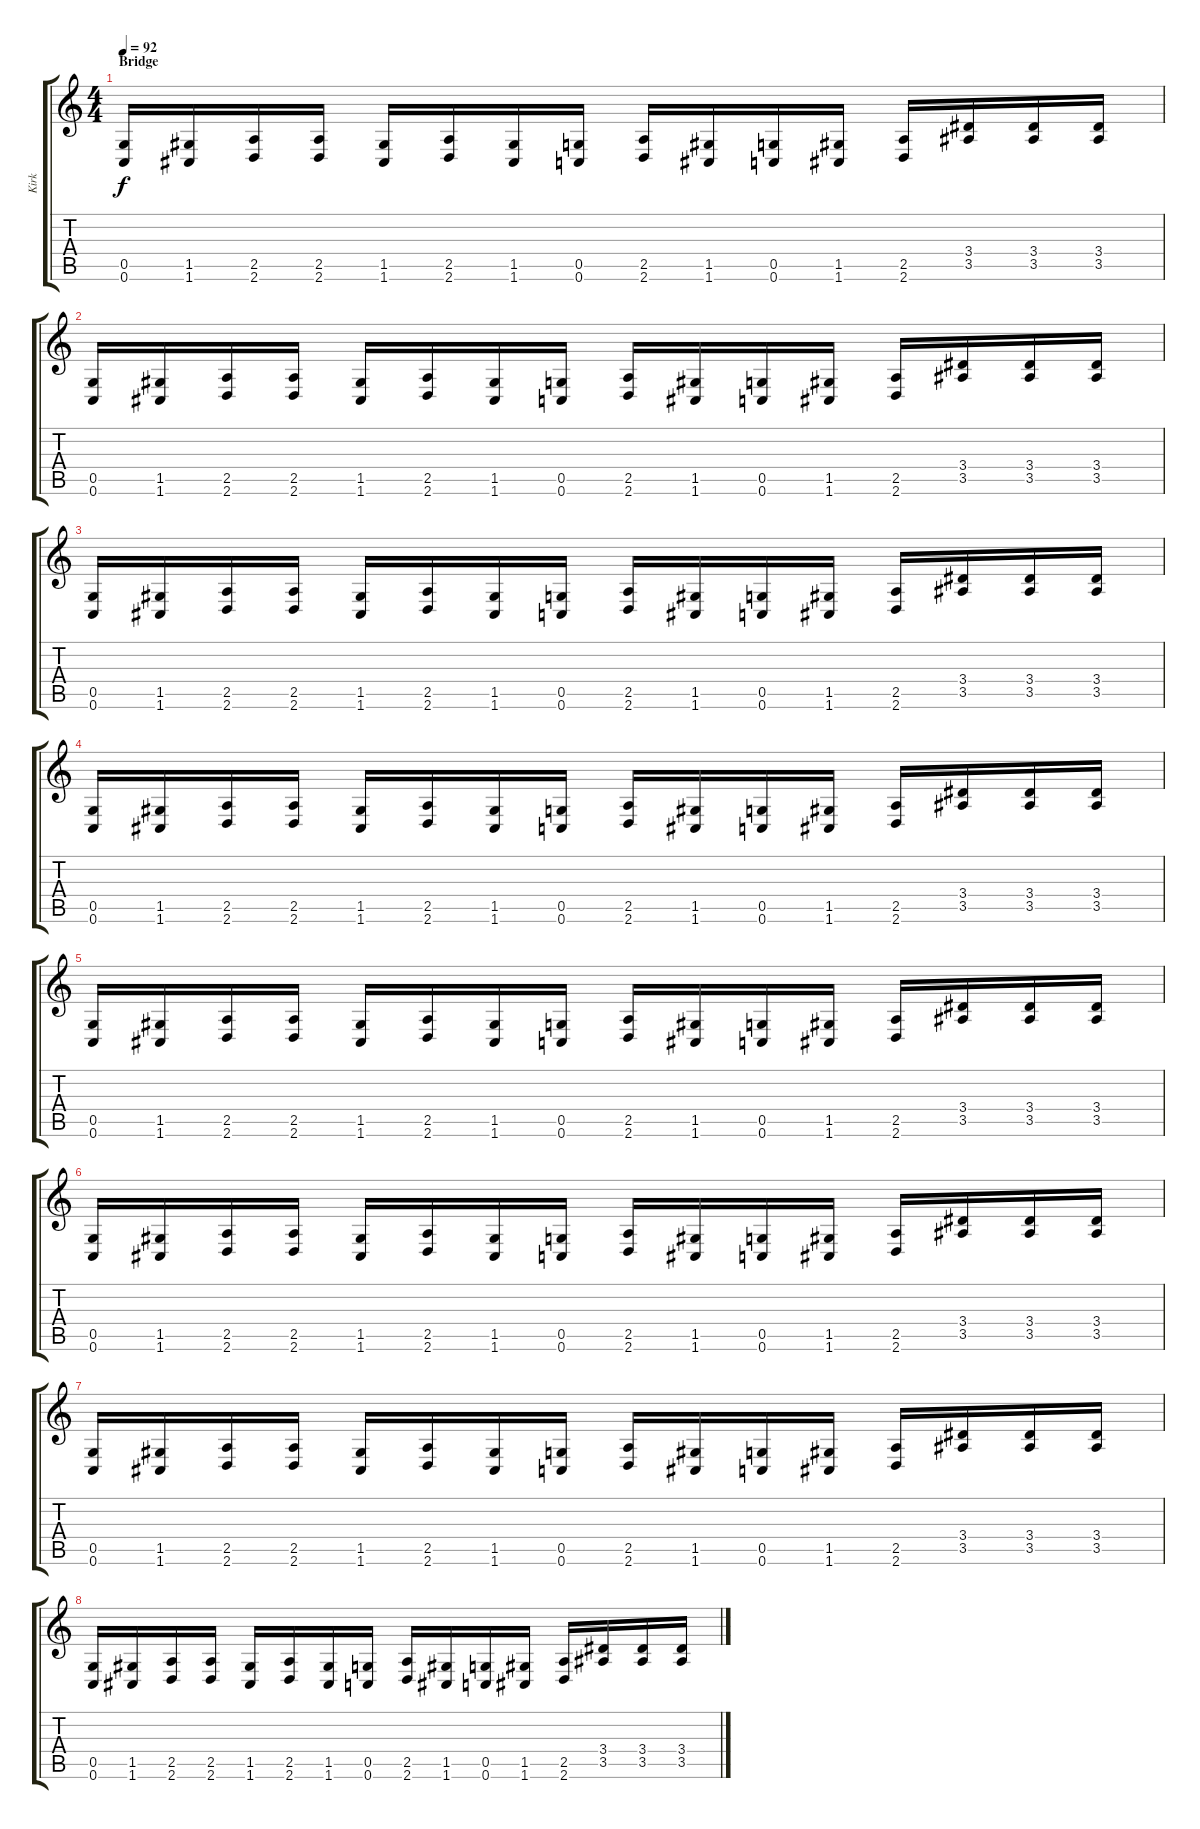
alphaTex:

\track ("Kirk" "Kirk") {instrument distortionguitar}
\staff {score tabs}
\tuning (D4 A3 F3 C3 G2 C2) {hide}
\ts (4 4)
\section ("" "Bridge")
\tempo 92
\clef g2
\ks c
(0.5 0.6).16{dy f} (1.5 1.6).16 (2.5 2.6).16 (2.5 2.6).16 (1.5 1.6).16 (2.5 2.6).16 (1.5 1.6).16 (0.5 0.6).16 (2.5 2.6).16 (1.5 1.6).16 (0.5 0.6).16 (1.5 1.6).16 (2.5 2.6).16 (3.4 3.5).16 (3.4 3.5).16 (3.4 3.5).16 |
(0.5 0.6).16 (1.5 1.6).16 (2.5 2.6).16 (2.5 2.6).16 (1.5 1.6).16 (2.5 2.6).16 (1.5 1.6).16 (0.5 0.6).16 (2.5 2.6).16 (1.5 1.6).16 (0.5 0.6).16 (1.5 1.6).16 (2.5 2.6).16 (3.4 3.5).16 (3.4 3.5).16 (3.4 3.5).16 |
(0.5 0.6).16 (1.5 1.6).16 (2.5 2.6).16 (2.5 2.6).16 (1.5 1.6).16 (2.5 2.6).16 (1.5 1.6).16 (0.5 0.6).16 (2.5 2.6).16 (1.5 1.6).16 (0.5 0.6).16 (1.5 1.6).16 (2.5 2.6).16 (3.4 3.5).16 (3.4 3.5).16 (3.4 3.5).16 |
(0.5 0.6).16 (1.5 1.6).16 (2.5 2.6).16 (2.5 2.6).16 (1.5 1.6).16 (2.5 2.6).16 (1.5 1.6).16 (0.5 0.6).16 (2.5 2.6).16 (1.5 1.6).16 (0.5 0.6).16 (1.5 1.6).16 (2.5 2.6).16 (3.4 3.5).16 (3.4 3.5).16 (3.4 3.5).16 |
(0.5 0.6).16 (1.5 1.6).16 (2.5 2.6).16 (2.5 2.6).16 (1.5 1.6).16 (2.5 2.6).16 (1.5 1.6).16 (0.5 0.6).16 (2.5 2.6).16 (1.5 1.6).16 (0.5 0.6).16 (1.5 1.6).16 (2.5 2.6).16 (3.4 3.5).16 (3.4 3.5).16 (3.4 3.5).16 |
(0.5 0.6).16 (1.5 1.6).16 (2.5 2.6).16 (2.5 2.6).16 (1.5 1.6).16 (2.5 2.6).16 (1.5 1.6).16 (0.5 0.6).16 (2.5 2.6).16 (1.5 1.6).16 (0.5 0.6).16 (1.5 1.6).16 (2.5 2.6).16 (3.4 3.5).16 (3.4 3.5).16 (3.4 3.5).16 |
(0.5 0.6).16 (1.5 1.6).16 (2.5 2.6).16 (2.5 2.6).16 (1.5 1.6).16 (2.5 2.6).16 (1.5 1.6).16 (0.5 0.6).16 (2.5 2.6).16 (1.5 1.6).16 (0.5 0.6).16 (1.5 1.6).16 (2.5 2.6).16 (3.4 3.5).16 (3.4 3.5).16 (3.4 3.5).16 |
(0.5 0.6).16 (1.5 1.6).16 (2.5 2.6).16 (2.5 2.6).16 (1.5 1.6).16 (2.5 2.6).16 (1.5 1.6).16 (0.5 0.6).16 (2.5 2.6).16 (1.5 1.6).16 (0.5 0.6).16 (1.5 1.6).16 (2.5 2.6).16 (3.4 3.5).16 (3.4 3.5).16 (3.4 3.5).16
